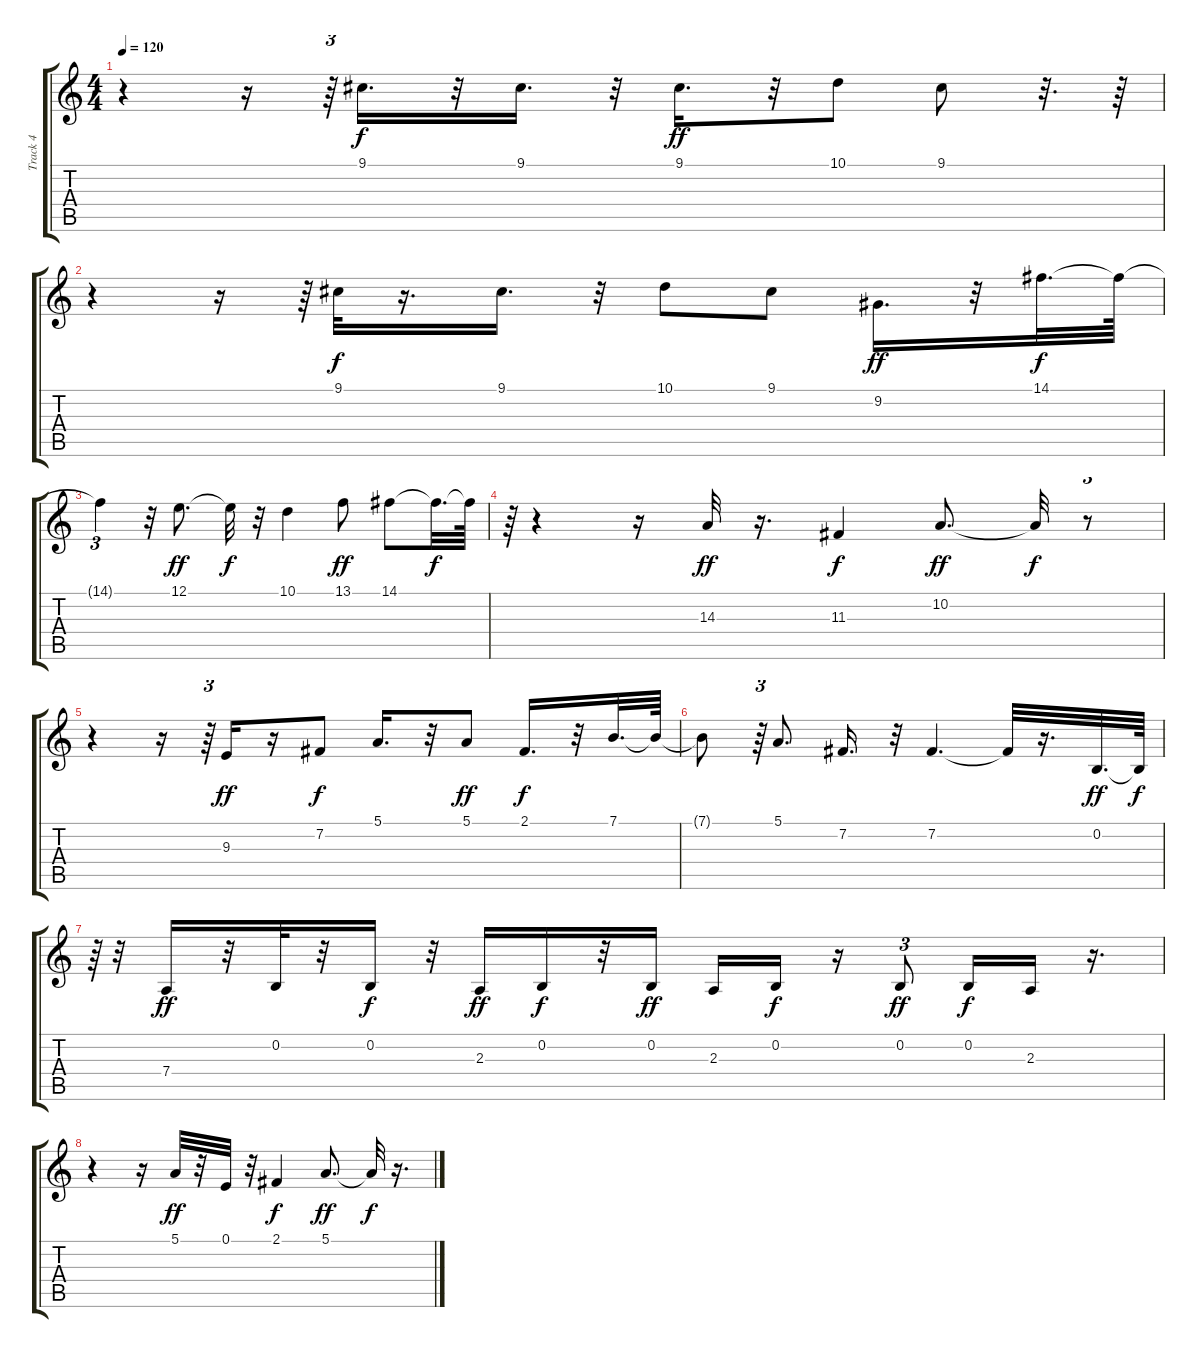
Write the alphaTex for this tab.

\track ("Track 4" "Track 4") {instrument flute}
\staff {score tabs}
\tuning (E4 B3 G3 D3 A2 E2) {hide}
\ts (4 4)
\tempo 120
\clef g2
\ks c
r.4{dy ff} r.16 r.64{tu (3 2)} 9.1.16{d dy f} r.32 9.1.16{d} r.32 9.1.16{d dy ff} r.32 10.1.8 9.1.8 r.32{d} r.64 |
r.4 r.16 r.64{tu (3 2)} 9.1.32{dy f} r.16{d} 9.1.16{d} r.32 10.1.8 9.1.8 9.2.16{d dy ff} r.32 14.1.32{d dy f} 14.1{t}.64 |
14.1{t}.4{tu (3 2)} r.32 12.1.8{d dy ff} 12.1{t}.32{dy f} r.32 10.1.4 13.1.8{dy ff} 14.1.8 14.1{t}.32{d dy f} 14.1{t}.64 |
r.64{tu (3 2)} r.4 r.16 14.3.32{dy ff} r.16{d} 11.3.4{dy f} 10.2.8{d dy ff} 10.2{t}.32{dy f} r.8{tu (3 2)} |
r.4 r.16 r.64{tu (3 2)} 9.3.16{dy ff} r.16 7.2.8{dy f} 5.1.16{d} r.32 5.1.8{dy ff} 2.1.16{d dy f} r.32 7.1.32{d} 7.1{t}.64 |
7.1{t}.8 r.64{tu (3 2)} 5.1.8{d} 7.2.16{d} r.32 7.2.4{d} 7.2{t}.32 r.16{d} 0.2.32{d dy ff} 0.2{t}.64{dy f} |
r.64{tu (3 2)} r.32 7.4.16{dy ff} r.32 0.2.32 r.32 0.2.16{dy f} r.32 2.3.16{dy ff} 0.2.16{dy f} r.32 0.2.16{dy ff} 2.3.16 0.2.16{dy f} r.16 0.2.8{tu (3 2) dy ff} 0.2.16{dy f} 2.3.16 r.16{d} |
r.4 r.16 5.1.32{dy ff} r.32 0.1.32 r.32 2.1.4{dy f} 5.1.8{d dy ff} 5.1{t}.32{dy f} r.16{d}
